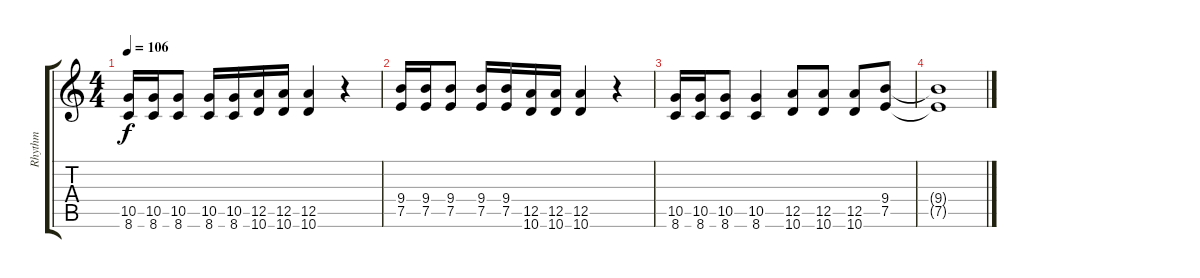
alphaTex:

\track ("Rhythm" "Rhythm") {instrument distortionguitar}
\staff {score tabs}
\tuning (E4 B3 G3 D3 A2 E2) {hide}
\ts (4 4)
\tempo 106
\clef g2
\ks c
(10.5 8.6).16{dy f} (10.5 8.6).16 (10.5 8.6).8 (10.5 8.6).16 (10.5 8.6).16 (12.5 10.6).16 (12.5 10.6).16 (12.5 10.6).4 r.4 |
(9.4 7.5).16 (9.4 7.5).16 (9.4 7.5).8 (9.4 7.5).16 (9.4 7.5).16 (12.5 10.6).16 (12.5 10.6).16 (12.5 10.6).4 r.4 |
(10.5 8.6).16 (10.5 8.6).16 (10.5 8.6).8 (10.5 8.6).4 (12.5 10.6).8 (12.5 10.6).8 (12.5 10.6).8 (9.4 7.5).8 |
(9.4{t} 7.5{t}).1
